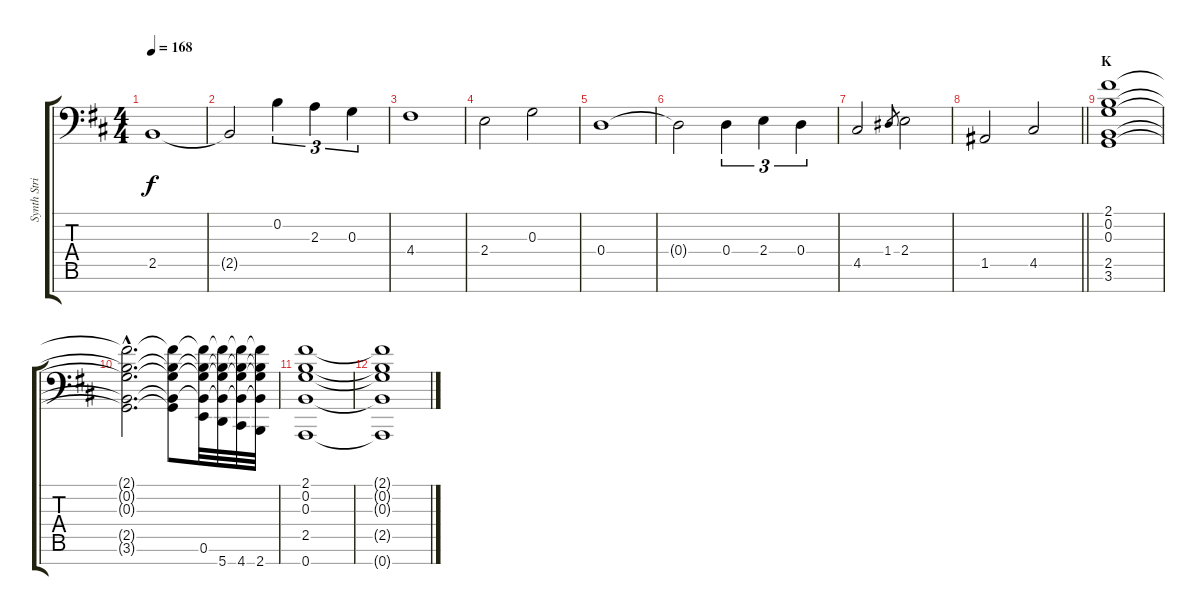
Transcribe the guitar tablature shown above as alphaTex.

\track ("Synth Strings" "Synth Stri") {instrument synthstrings1}
\staff {score tabs}
\tuning (E4 B3 G3 D3 A2 E2 A1) {hide}
\ts (4 4)
\tempo 168
\clef f4
\ks d
2.5.1{dy f} |
2.5{t}.2 0.2.4{tu (3 2)} 2.3.4{tu (3 2)} 0.3.4{tu (3 2)} |
4.4.1 |
2.4.2 0.3.2 |
0.4.1 |
0.4{t}.2 0.4.4{tu (3 2)} 2.4.4{tu (3 2)} 0.4.4{tu (3 2)} |
4.5.2 1.4.8{gr} 2.4.2 |
\barLineRight lightlight
1.5.2 4.5.2 |
\section ("" "K")
(2.1 0.2 0.3 2.5 3.6).1 |
(2.1{hac t} 0.2{hac t} 0.3{hac t} 2.5{hac t} 3.6{hac t}).2{d} (2.1{t} 0.2{t} 0.3{t} 2.5{t} 3.6{t}).8 (2.1{t} 0.2{t} 0.3{t} 2.5{t} 0.6).32 (2.1{t} 0.2{t} 0.3{t} 2.5{t} 5.7).32 (2.1{t} 0.2{t} 0.3{t} 2.5{t} 4.7).32 (2.1{t} 0.2{t} 0.3{t} 2.5{t} 2.7).32 |
(2.1 0.2 0.3 2.5 0.7).1 |
(2.1{t} 0.2{t} 0.3{t} 2.5{t} 0.7{t}).1
